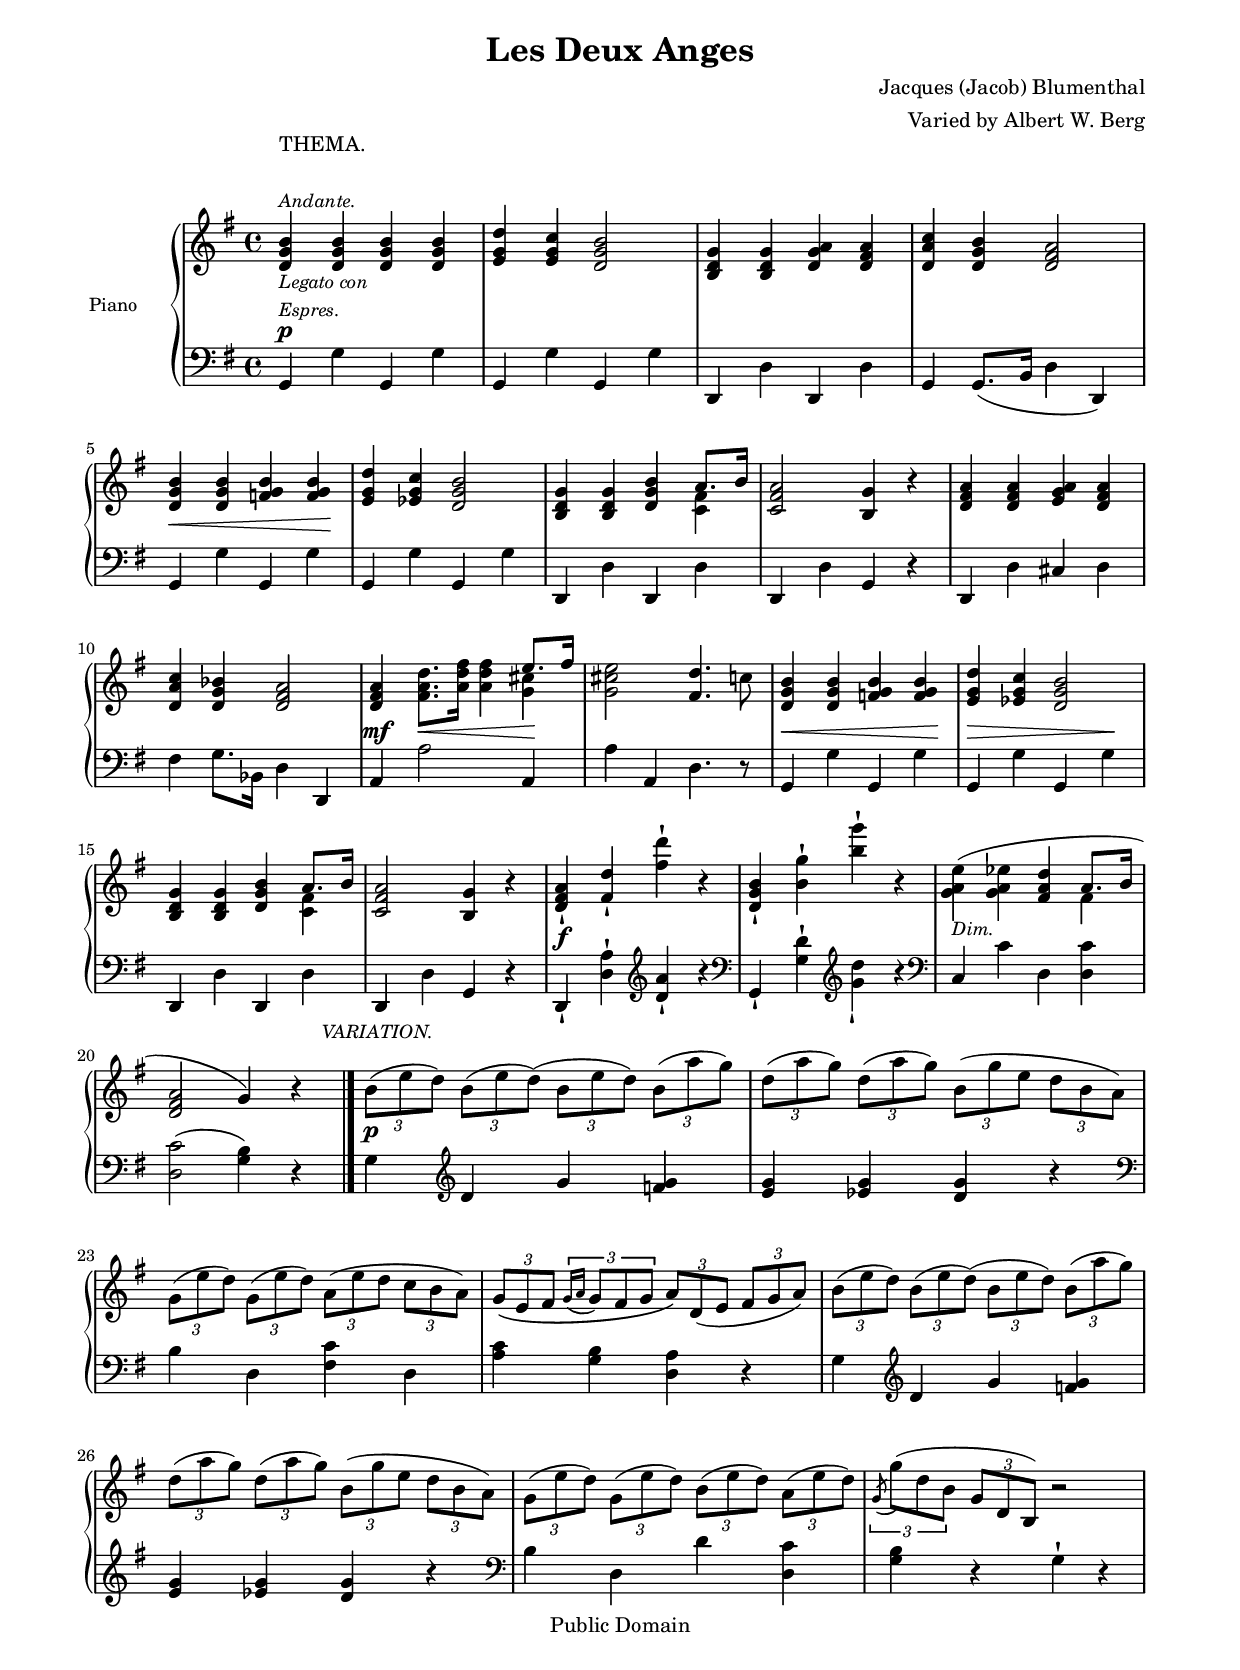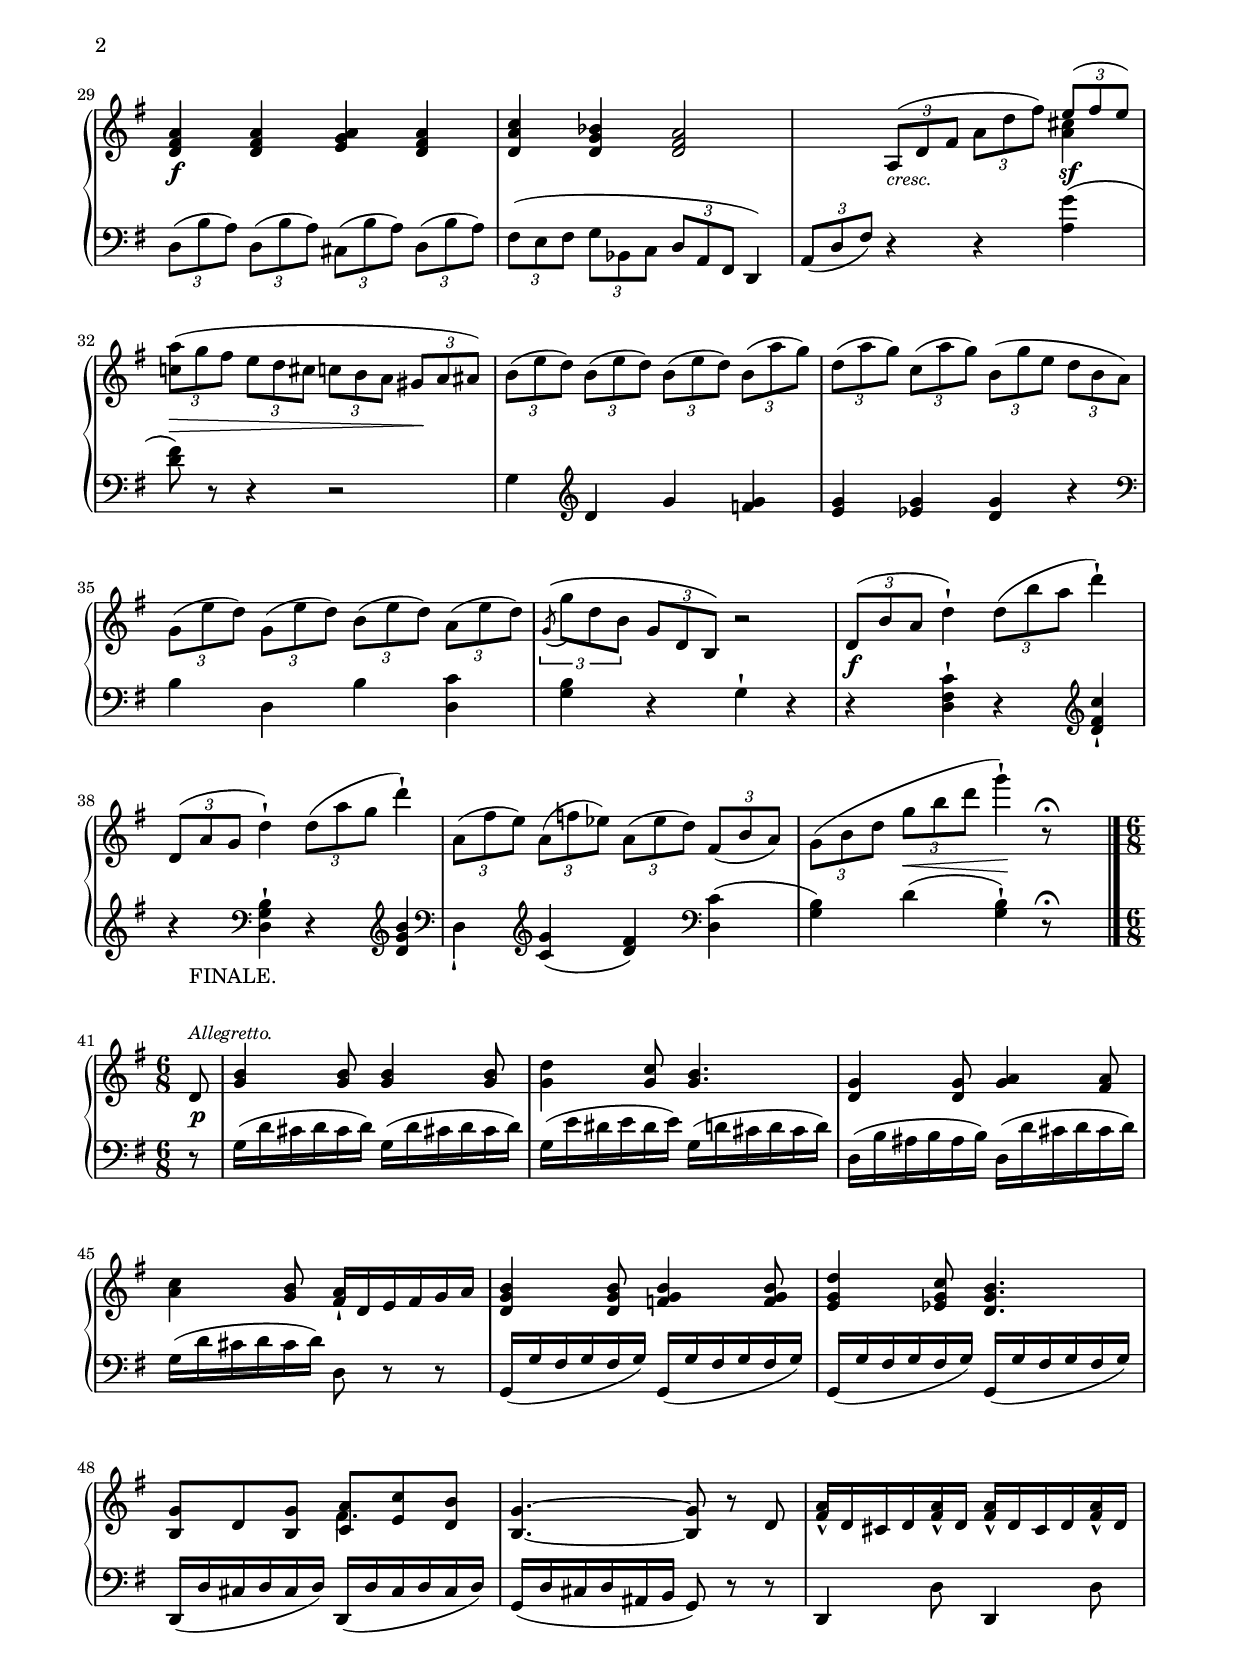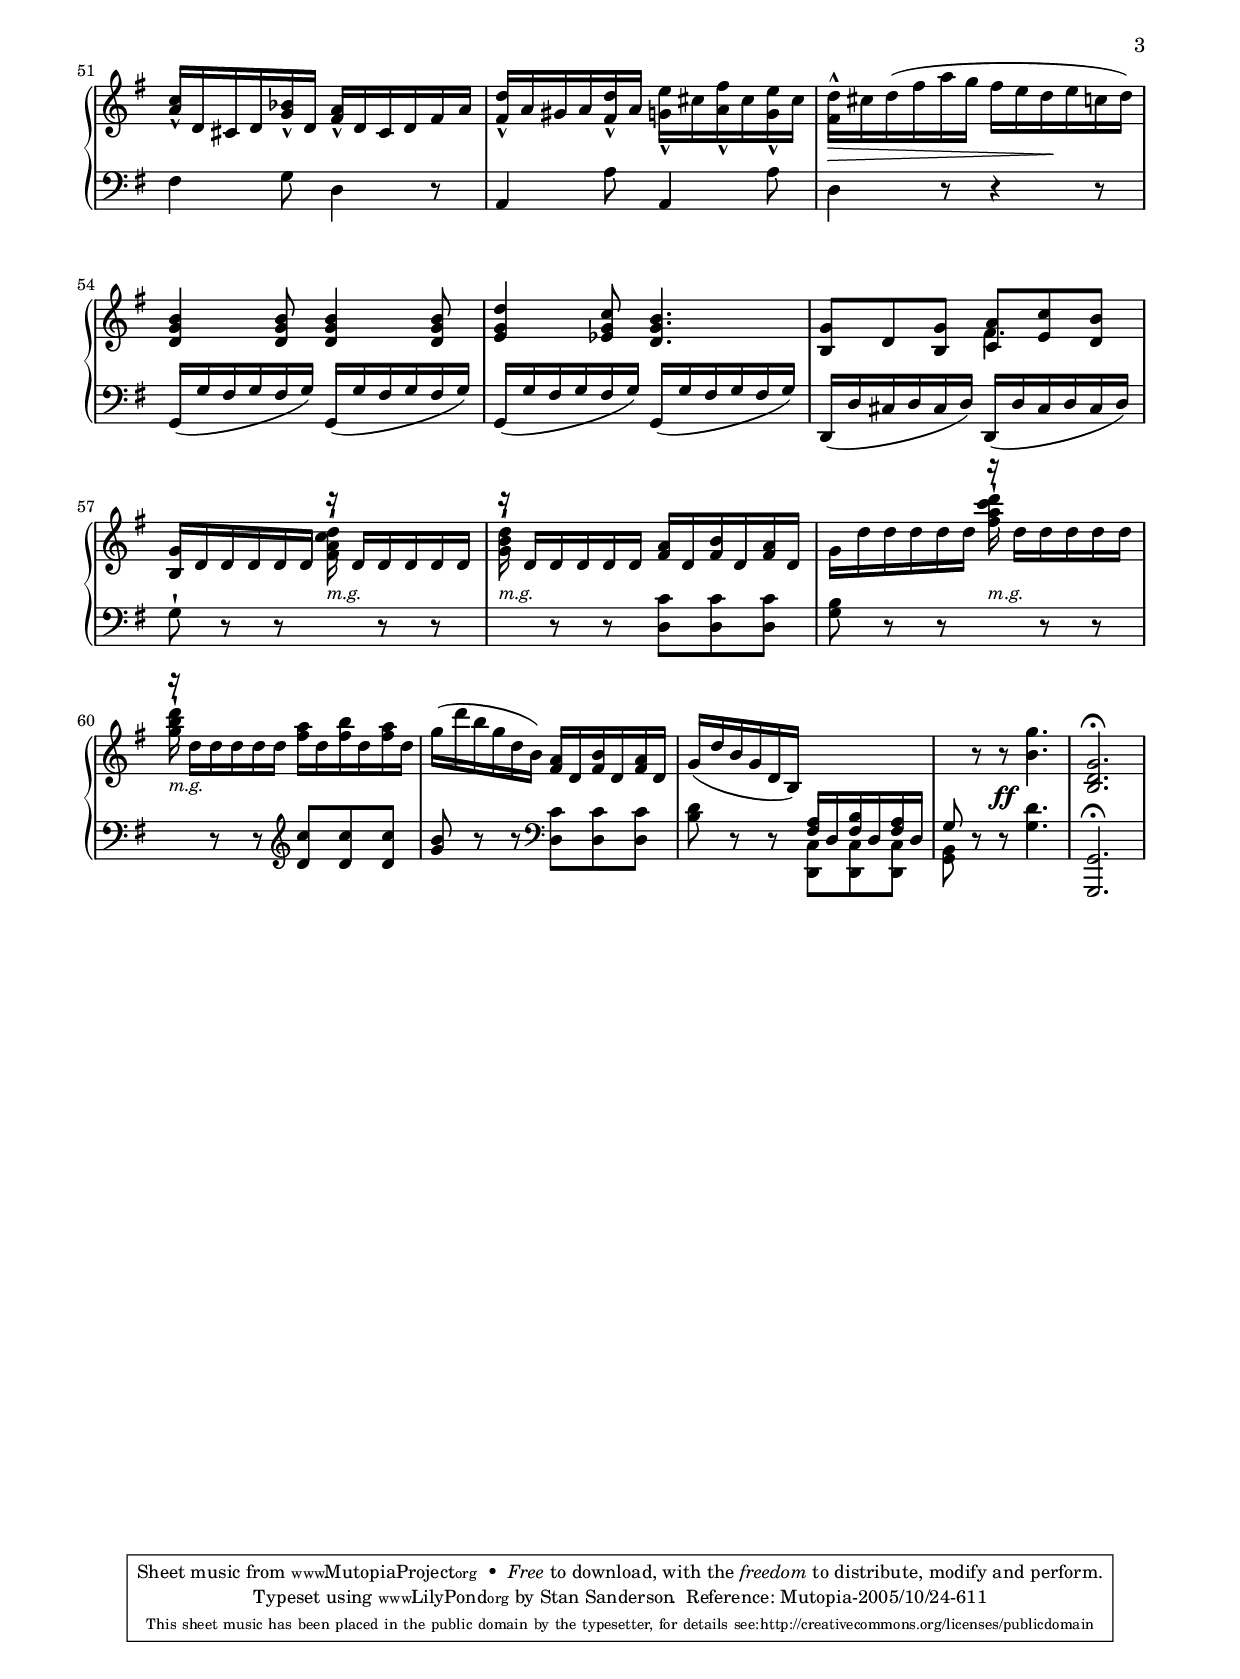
\paper { linewidth = 7.0 \in
			topmargin = .5 \in
			bottommargin = 0.5 \in
			aftertitlespace = .5 \in
			footsep = .5 \in
		
		}

%%% From the music book entitled "Parlor Gems" (a Choice Selection
%%% of Music, Instrumental and Vocal, by the 
%%% Best Composers, to which is added original
%%% Charades for Parlor Performance
%%% by C. M. Cady.
%%% Published in 1878 by C. M. Cady, 107 Duane St., New York.

\header {
  title = "Les Deux Anges"
  composer = "Jacques (Jacob) Blumenthal"
  arranger = "Varied by Albert W. Berg"
  poet = ""
  instrument = ""
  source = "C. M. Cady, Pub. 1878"
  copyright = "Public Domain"
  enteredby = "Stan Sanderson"
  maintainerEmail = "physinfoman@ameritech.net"
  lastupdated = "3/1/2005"
  
    % % These are headers used by the Mutopia Project 
  % http://www.mutopiaproject.org/ 
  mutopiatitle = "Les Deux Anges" 
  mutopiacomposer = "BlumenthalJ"
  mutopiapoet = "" 
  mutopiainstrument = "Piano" 
  date = "1829-1908" 
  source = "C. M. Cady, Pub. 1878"
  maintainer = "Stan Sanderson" 
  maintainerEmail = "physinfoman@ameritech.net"
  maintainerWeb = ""
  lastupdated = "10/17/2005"
  
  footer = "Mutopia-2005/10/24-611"
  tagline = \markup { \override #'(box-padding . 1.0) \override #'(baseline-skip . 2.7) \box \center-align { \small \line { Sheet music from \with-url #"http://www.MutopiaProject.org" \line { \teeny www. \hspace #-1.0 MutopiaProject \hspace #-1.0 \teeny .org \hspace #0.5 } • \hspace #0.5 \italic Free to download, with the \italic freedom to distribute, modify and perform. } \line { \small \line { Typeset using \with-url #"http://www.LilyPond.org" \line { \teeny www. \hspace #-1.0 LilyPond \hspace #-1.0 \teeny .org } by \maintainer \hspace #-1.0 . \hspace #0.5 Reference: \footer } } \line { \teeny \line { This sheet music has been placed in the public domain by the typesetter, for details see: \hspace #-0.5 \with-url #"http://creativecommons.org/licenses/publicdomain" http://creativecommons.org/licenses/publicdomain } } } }
}


\include "english.ly"
\version "2.6.0"
#(set-global-staff-size 18)


upper = \relative c'' { \time 4/4 \key g \major
%% 1-4
		<b g d>4^\markup {\column {"THEMA." " " 
		\italic \small "Andante."}}
		
		
			_\markup {\italic \small 
				\column {"Legato con" "Espres."}}
					<b g d> <b g d> <b g d> |
		<d g, e> <c g e> <b g d>2 |
		<g d b>4 <g d b> <a g d> <a fs d> |
		<c a d,> <b g d> <a fs d>2 |
%% 5-8
		<b g d>4 <b g d> <b g f> <b g f> |
		<d g, e> <c g ef> <b g d>2 |
		<g d b>4 <g d b> <b g d> <<{a8. b16}\\{<fs c>4}>> |
		<a fs c>2 <g b,>4 r |
%% 9-12
		<a fs d> <a fs d> <a g e> <a fs d> |
		<c a d,> <bf g d> <a fs d>2 |
		<a fs d>4 <d a fs>8. <fs d a>16 <fs d a>4 
			<<{e8. fs16}\\{<cs g>4}>> |
		<e cs g>2 <d fs,>4. c8 |
%% 13-16
		<b g d>4 <b g d> <b g f> <b g f> |
		<d g, e> <c g ef> <b g d>2 |
		<g d b>4 <g d b> <b g d> <<{a8. b16}\\{<fs c>4}>> |
		<a fs c>2 <g b,>4 r |
%% 17-20
		<a fs d>4_| <d fs,>_| <fs d'>^| r |
		<d, g b>4_| <b' g'>^| <b' g'>^| r |
		<e, a, g>4( <ef a, g> <d a fs> <<{a8. b16}\\{fs4}>> |
		<a fs d>2 g4) r^\markup {\column {\italic \small 
		"      VARIATION." " "}}  | \bar "|." 
%% 21-24
	\set tupletSpannerDuration = #(ly:make-moment 1 4 )
	\times 2/3 {
		b8(
		e d) b( e d) (b e d) b( a' g) |
		d( a' g) d( a' g) b,( g' e d b a) |
		g( e' d) g,( e' d) a( e' d c b a) |
		g\( e fs \appoggiatura {g16[ a]} g8 fs g
			a\) d,( e fs g a) |
%% 25-28
		b8( e d) b( e d) (b e d) b( a' g) |
		d( a' g) d( a' g) b,( g' e d b a) |
		g( e' d) g,( e' d) b( e d) a( e' d) |
		\acciaccatura g,8 g'( d b g d b) } r2 |
%% 29-32
		<d fs a>4 <d fs a> <e g a> <d fs a> |
		<d a' c> <d g bf> <d fs a>2 |
		s4 
	\set tupletSpannerDuration = #(ly:make-moment 1 4 )
		\times 2/3 
		{a8( d fs a d fs)} <<{\times 2/3 {e( fs e)}}\\
		{<cs a>4}>> |
	\set tupletSpannerDuration = #(ly:make-moment 1 4 )
		\times 2/3 { <a' c,!>8( g fs e d cs c b a gs a as) |
%% 33-36
		b( e d) b( e d) b( e d) b( a' g) |
		d( a' g) c,( a' g) b,( g' e d b a) |
		g( e' d) g,( e' d) b( e d) a( e' d) |
		\acciaccatura g,8\( g' d b g d b\) } r2 |
%% 37-40
		\times 2/3{d8( b'a} d4)^| \times 2/3{d8( b' a}
			d4)^| |
		\times 2/3{d,,8( a' g} d'4)^| \times 2/3{
			d8( a' g} d'4)^| |
	\set tupletSpannerDuration = #(ly:make-moment 1 4 )
		\times 2/3 {a,8( fs' e) a,( f' ef) a,( ef' d)
			fs,( b a) |
		g( b d g b d} g4)^| r8\fermata s8 | \bar "|." \break
%%
%% Finale
%%
%% 41-44
	\time 6/8 \partial 8 d,,8^\markup {\column {"FINALE." " " 
		\italic \small "Allegretto."}} |
		<g b>4 <g b>8 <g b>4 <g b>8 |
		<g d'>4 <g c>8 <g b>4. |
		<g d>4 <g d>8 <g a>4 <a fs>8 |
%% 45-48
		<a c>4 <b g>8 <a fs>16_| d, e fs g a |
		<b g d>4 <b g d>8 <b g f>4 <b g f>8 |
		<d g, e>4 <c g ef>8 <b g d>4. |
		<g b,>8 d <g b,> 
			<<{<a c,>8 <c e,> <b d,>}\\{fs4.}>> |
%% 49-52
	\set doubleSlurs = ##t <g b,>4. ~ <g b,>8 r d |
	\set doubleSlurs = ##f
		<a' fs>16_^ d, cs d <fs a>_^ d <fs a>_^ d cs d <fs a>_^ d |
		<c' a>_^ d, cs d <bf' g>_^ d, <a' fs>_^ d, cs d fs a |
		<d fs,>_^ a gs a <d fs,>_^ a <e' g,>_^ cs <fs a,>_^ cs 
			<e g,>_^ cs |
%% 53-56
		<d fs,>^^ cs d( fs a g fs e d e c d) |
		<b g d>4 <b g d>8 < b g d>4 <b g d>8 |
		<d g, e>4 <c g ef>8 <b g d>4. |
		<g b,>8 d <g b,> <<{<a c,> <c e,> <b d,>}\\{fs4.}>> |
%% 57-60
		<g b,>16 d d d d d <<{r}\\{<fs a c d>^|}>> d d d d d |
		<<{r}\\{<g b d>^|}>> d d d d d <fs a> d <fs b> d <fs a> d |
		g d' d d d d <<{r}\\{<fs a c d>^|}>> d d d d d |
		<<{r}\\{<g b d>^|}>> d d d d d <fs a> d <fs b> d <fs a> d |
%% 61-64
		g( d' b g d b) <fs a> d <fs b> d <fs a> d |
		g( d' b g d b) s4. |
		s8 r r <b' g'>4. |
		<g d b>2.\fermata |
	

	}	
		
lower = \relative c { \time 4/4 \key g \major \clef bass
%% 1-4
		g4^\p g' g, g' |
		g, g' g, g' |
		d, d' d, d' |
		g, \slurDown g8.( b16 d4 d,) | \slurNeutral
%% 5-8
		g4 g' g, g' |
		g, g' g, g' |
		d, d' d, d' |
		d, d' g, r |
%% 9-12
		d d' cs d |
		fs g8. bf,16 d4 d, |
		a' a'2 a,4 |
		a' a, d4. r8 |
%% 13-16
		g,4 g' g, g' |
		g, g' g, g' |
		d, d' d, d' |
		d, d' g, r |
%% 17-20
		d_| <d' a'>^| \clef treble <d' a'>_| r |
		\clef bass g,,_| <g' d'>^| \clef treble <g' d'>_| r |
		\clef bass c,, c' d, <d c'> |
		<c' d,>2( <b g>4) r |
%% 21-24
		g4 \clef treble d' g <f g> |
		<g e> <g ef> <g d> r4 |
		\clef bass b, d, <c' fs,> d, |
		<c' a> <b g> <a d,> r |
%% 25-28
		g4 \clef treble d' g <f g> |
		<g e> <g ef> <g d> r4 |
		\clef bass b, d, d' <c d,> |
		<b g> r g^| r |
%% 29-32
		\set tupletSpannerDuration = #(ly:make-moment 1 4 )
		\times 2/3 {
			d8( b' a) d,( b' a) cs,( b' a) d,(b' a) |
			fs( e fs g bf, c d a fs} d4) |
		\times 2/3 {a'8( d fs)} r4 r <a g'>4( |
		<d fs>8) r r4 r2 |
%% 33-36
		g,4 \clef treble d' g <f g> |
		<g e> <g ef> <g d> r4 |
		\clef bass b, d, b' <c d,> |
		<b g>4 r g^| r |
%% 37-40
		r4 <c fs, d>^| r \clef treble <d fs c'>_| |
		r4 \clef bass <b g d>^| r \clef treble <d g b> |
		\clef bass d,_| \clef treble <g' c,>( <fs d>) %% d is b in original
			\clef bass <c d,>( |
		<b g>) d( <b g>)^| r8\fermata s8 |
%%
%% Finale
%%
%% 41-44
	\time 6/8  r8 |
		g16( d' cs d cs d) g,( d' cs! d cs d) |
		g,( e' ds e ds e) g,( d' cs d cs d) |
		d,( b' as b as b) d,( d' cs d cs d) |
%% 45-48
		g,( d' cs d cs d) d,8 r r |
		g,16( g' fs g fs g) g,( g' fs g fs g) |
		g,16( g' fs g fs g) g,( g' fs g fs g) |
		d,( d' cs d cs d) d,( d' cs d cs d) |
%% 49-52
		g,( d' cs d as b g8) r r |
		d4 d'8 d,4 d'8 |
		fs4 g8 d4 r8 |
		a4 a'8 a,4 a'8 |
%% 53-56
		d,4 r8 r4 r8 |
		g,16( g' fs g fs g) g,( g' fs g fs g) |
		g,16( g' fs g fs g) g,( g' fs g fs g) |
		d,( d' cs d cs d) d,( d' cs d cs d) |
%% 57-60
		g8^| r r s r r |
		s r r <c d,> <c d,> <c d,> |
		<b g> r r s r r |
		s r r \clef treble <d c'> <d c'> <d c'> |
%% 61-64
		<b' g> r r \clef bass <c, d,> <c d,> <c d,> |
		<b d> r r <<{<a fs>16 d, <b' fs> d, <a' fs> d,}\\
			{<c d,>8 <c d,> <c d,>}>> |
		<<{g'8}\\{<b, g>}>> r r <d' g,>4. |
		<g,, g,>2.\fermata |
			
		}
		
dynamics = { s1 | s1 | s1 | s1 | s4\< s2 s4\! | s1 | %% 1-6
		s1 | s1 | s1 | s1 | s4\mf s4\< s4 s4\! | s1 | %% 7-12
		s4\< s2 s4\! | s4\> s2 s4\! | s1 |s1 | s4\f s2. | %% 13-17
		s1 | s4^\markup {\italic \small Dim.} s2. | s1 |%% 18-20
		s4\p s2. | s1 |s1 | s1 | s1 | s1 | s1 | s1 | %% 21-28
		s4\f s2. | s1 | 
		s4 s4-\markup {\small \italic cresc.} s4 s4\sf | 
		s4\> s2 s4\! | %% 29-32
		s1 | s1 | s1 | s1 | s4\f s2. |s1 | s1 | 
			s4 s4-\< s4\! s4 | %% 37-40
		s8\p | s2. | s2. | s2. | s2. | s2. | s2. | s2. | %% 41-48
		s2. | s2. | s2. | s2. | s4\> s4 s4\! | s2. | s2. | s2. | %% 49-56
		s4. s8^\markup {\small \italic m.g.} s4 |
			s8^\markup {\small \italic m.g.} s4. s4 |
				s4. s8^\markup {\small \italic m.g.} s4 |
					s8^\markup {\small \italic m.g.} s4. s4 | %% 57-60
		s2. | s2. | s4 s8\ff s4. | s2. | %% 61-end
		}


\score {
 	     \context PianoStaff <<
 	     \set PianoStaff.instrument = \markup{\small "Piano" " " " "}
         \context Staff=upper \upper
         \context Dynamics=dynamics \dynamics
         \context Staff=lower \lower
         >>

       \layout {
         \context {
           \type "Engraver_group_engraver"
           \name Dynamics
           \alias Voice % So that \cresc works, for example.
           \consists "Output_property_engraver"
     
           minimumVerticalExtent = #'(-1 . 1)
          
           \consists "Script_engraver"
           \consists "Dynamic_engraver"
           \consists "Text_engraver"
     
           \override TextScript #'font-size = #2
           \override TextScript #'font-shape = #'italic
           \override DynamicText #'extra-offset = #'(0 . 2.5)
           \override Hairpin #'extra-offset = #'(0 . 2.5)
     
           \consists "Skip_event_swallow_translator"
     
           \consists "Axis_group_engraver"
         }
         \context {
           \PianoStaff
           \accepts Dynamics
           \override VerticalAlignment #'forced-distance = #6.5
         }
       }
       \midi {
         \context {
           \type "Performer_group_performer"
           \name Dynamics
           \consists "Span_dynamic_performer"
           \consists "Dynamic_performer"
         }
         \context {
           \PianoStaff
           \accepts Dynamics
         }
       }
	}
